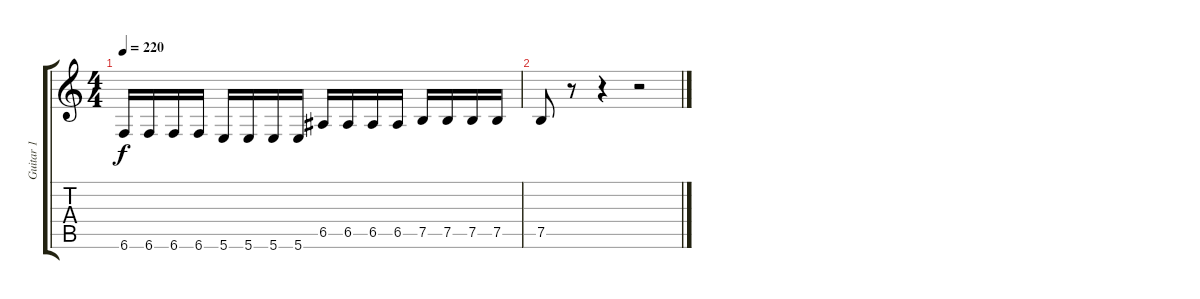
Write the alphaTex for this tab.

\track ("Guitar 1" "Guitar 1") {instrument distortionguitar}
\staff {score tabs}
\tuning (B3 Gb3 D3 A2 E2 B1) {hide}
\ts (4 4)
\tempo 220
\clef g2
\ks c
6.6.16{dy f} 6.6.16 6.6.16 6.6.16 5.6.16 5.6.16 5.6.16 5.6.16 6.5.16 6.5.16 6.5.16 6.5.16 7.5.16 7.5.16 7.5.16 7.5.16 |
7.5.8 r.8 r.4 r.2
